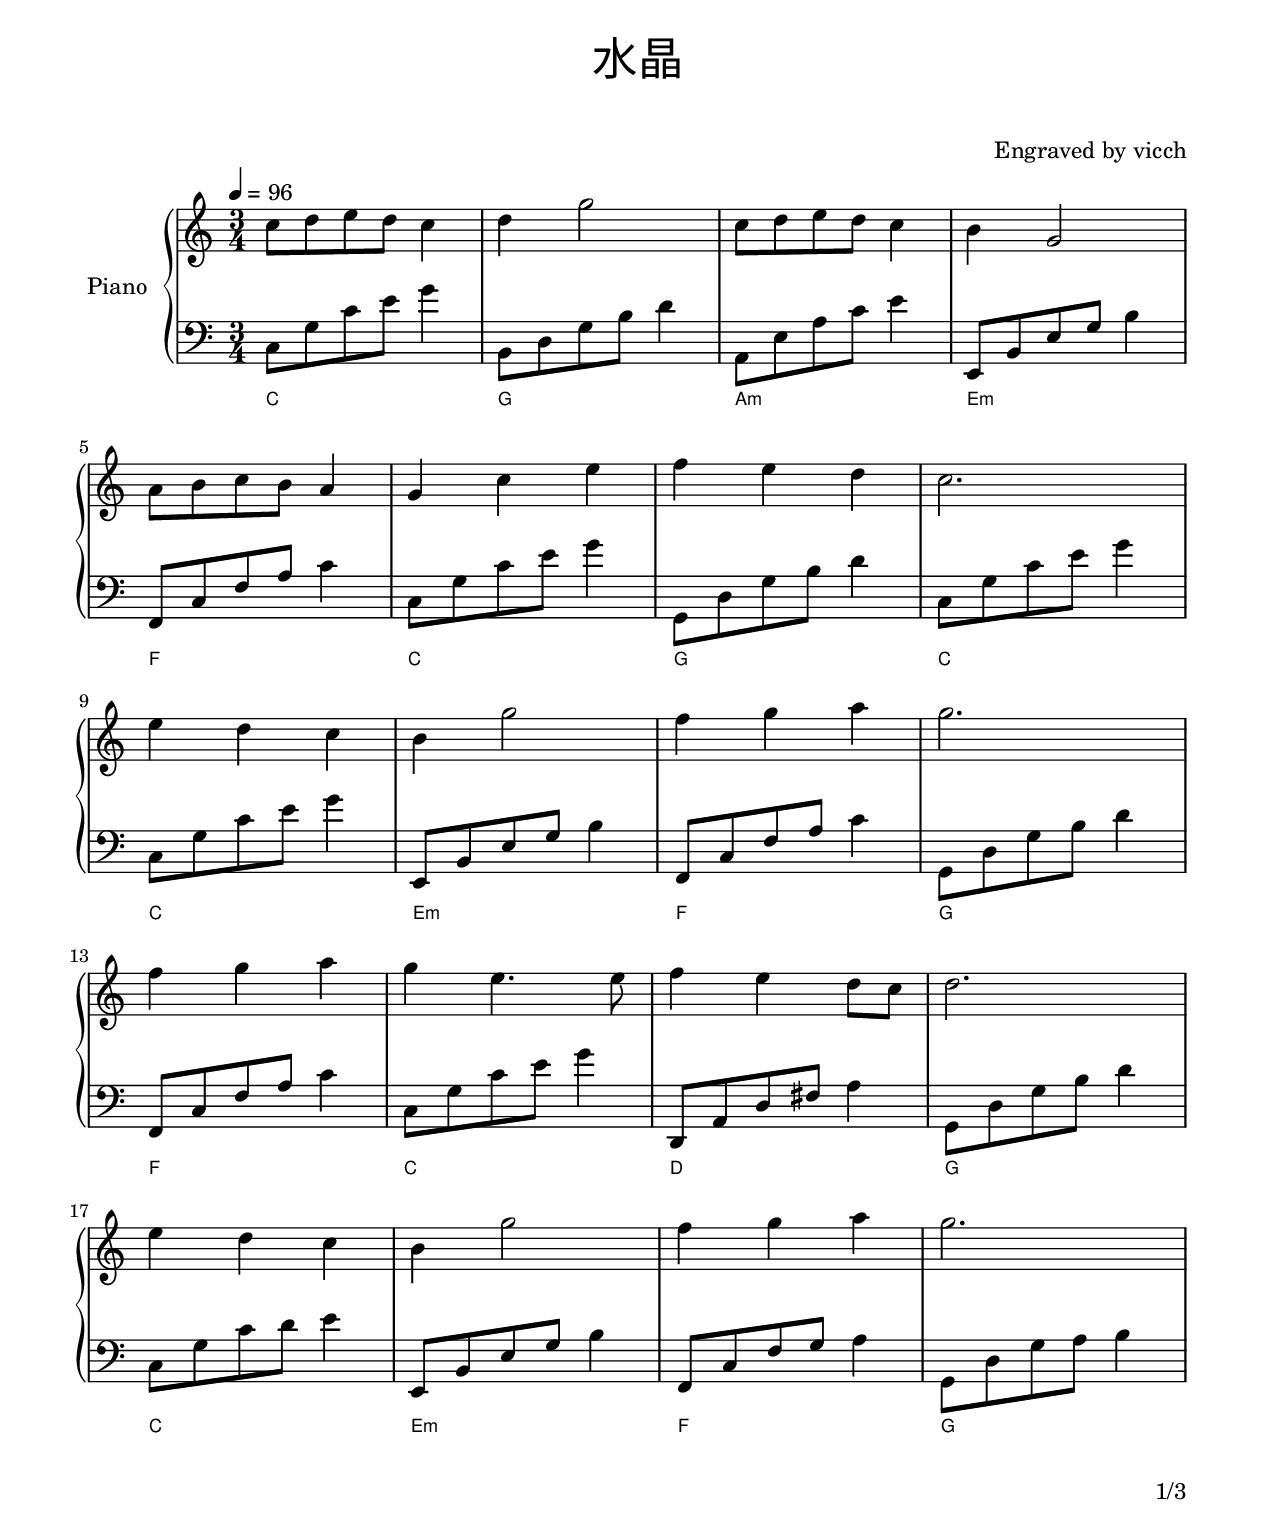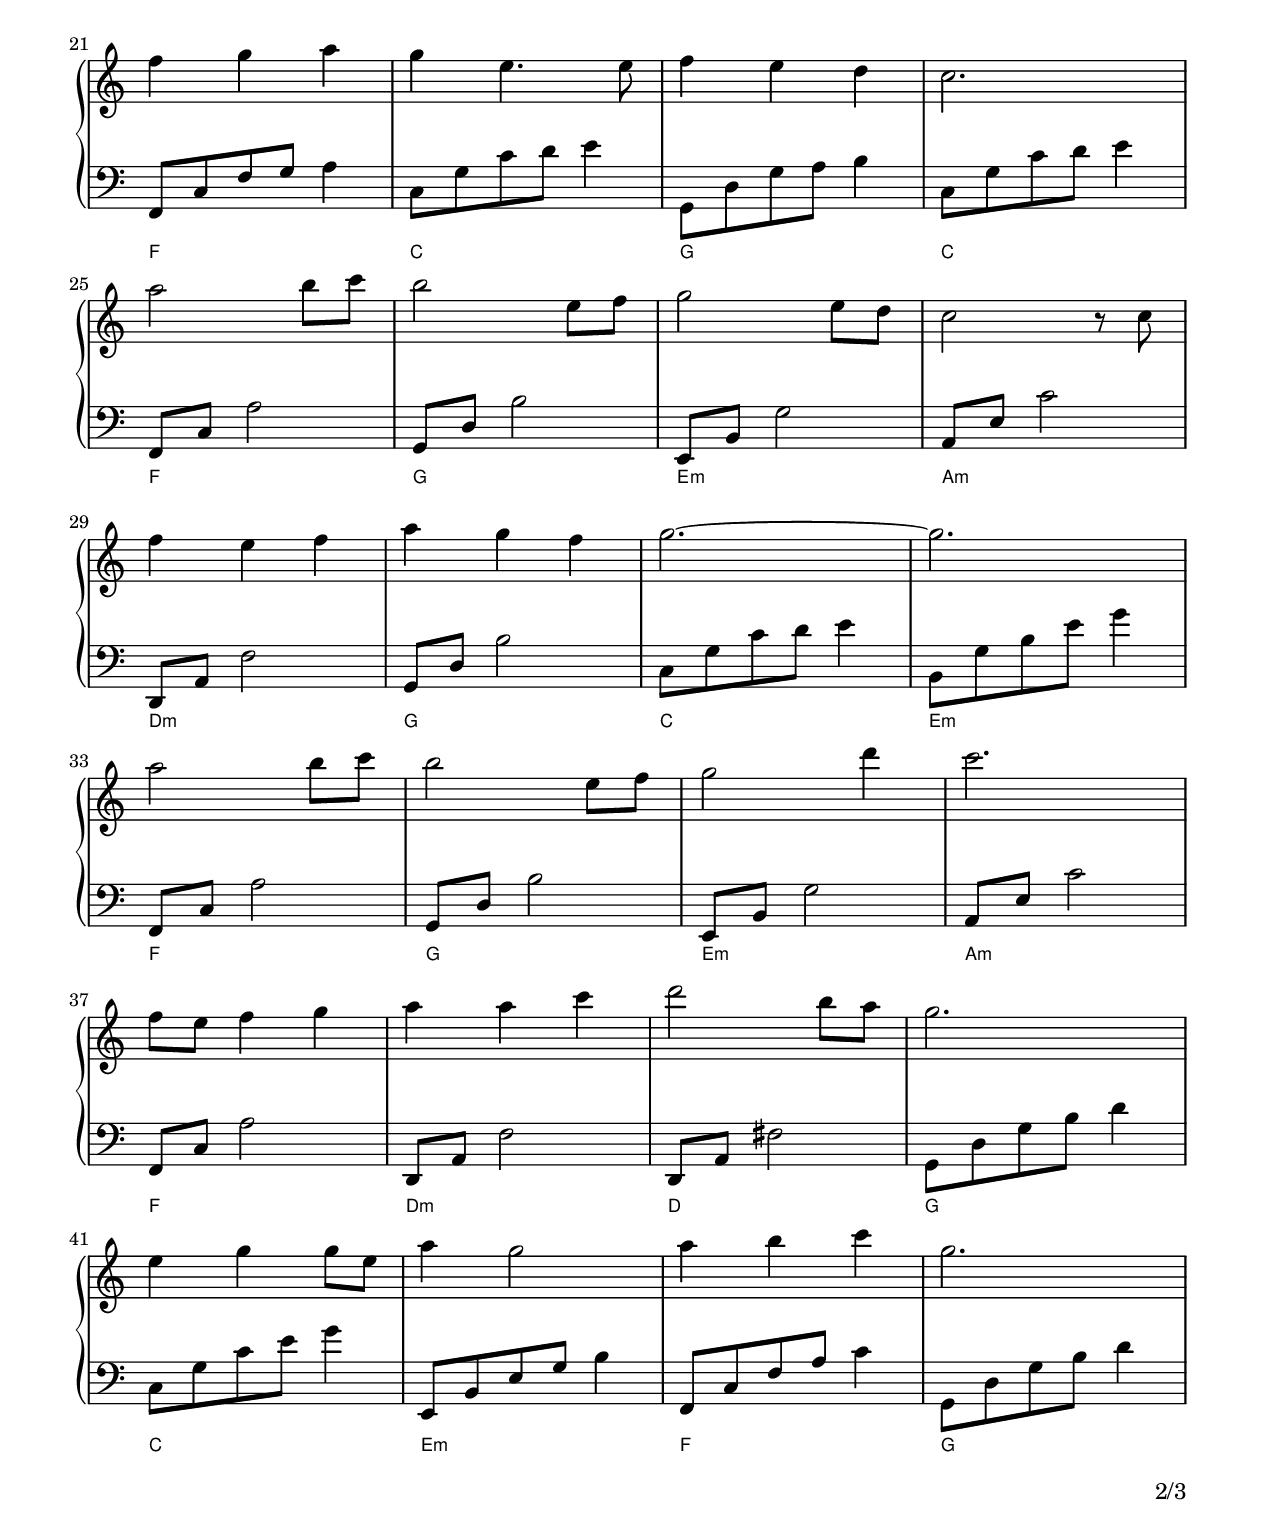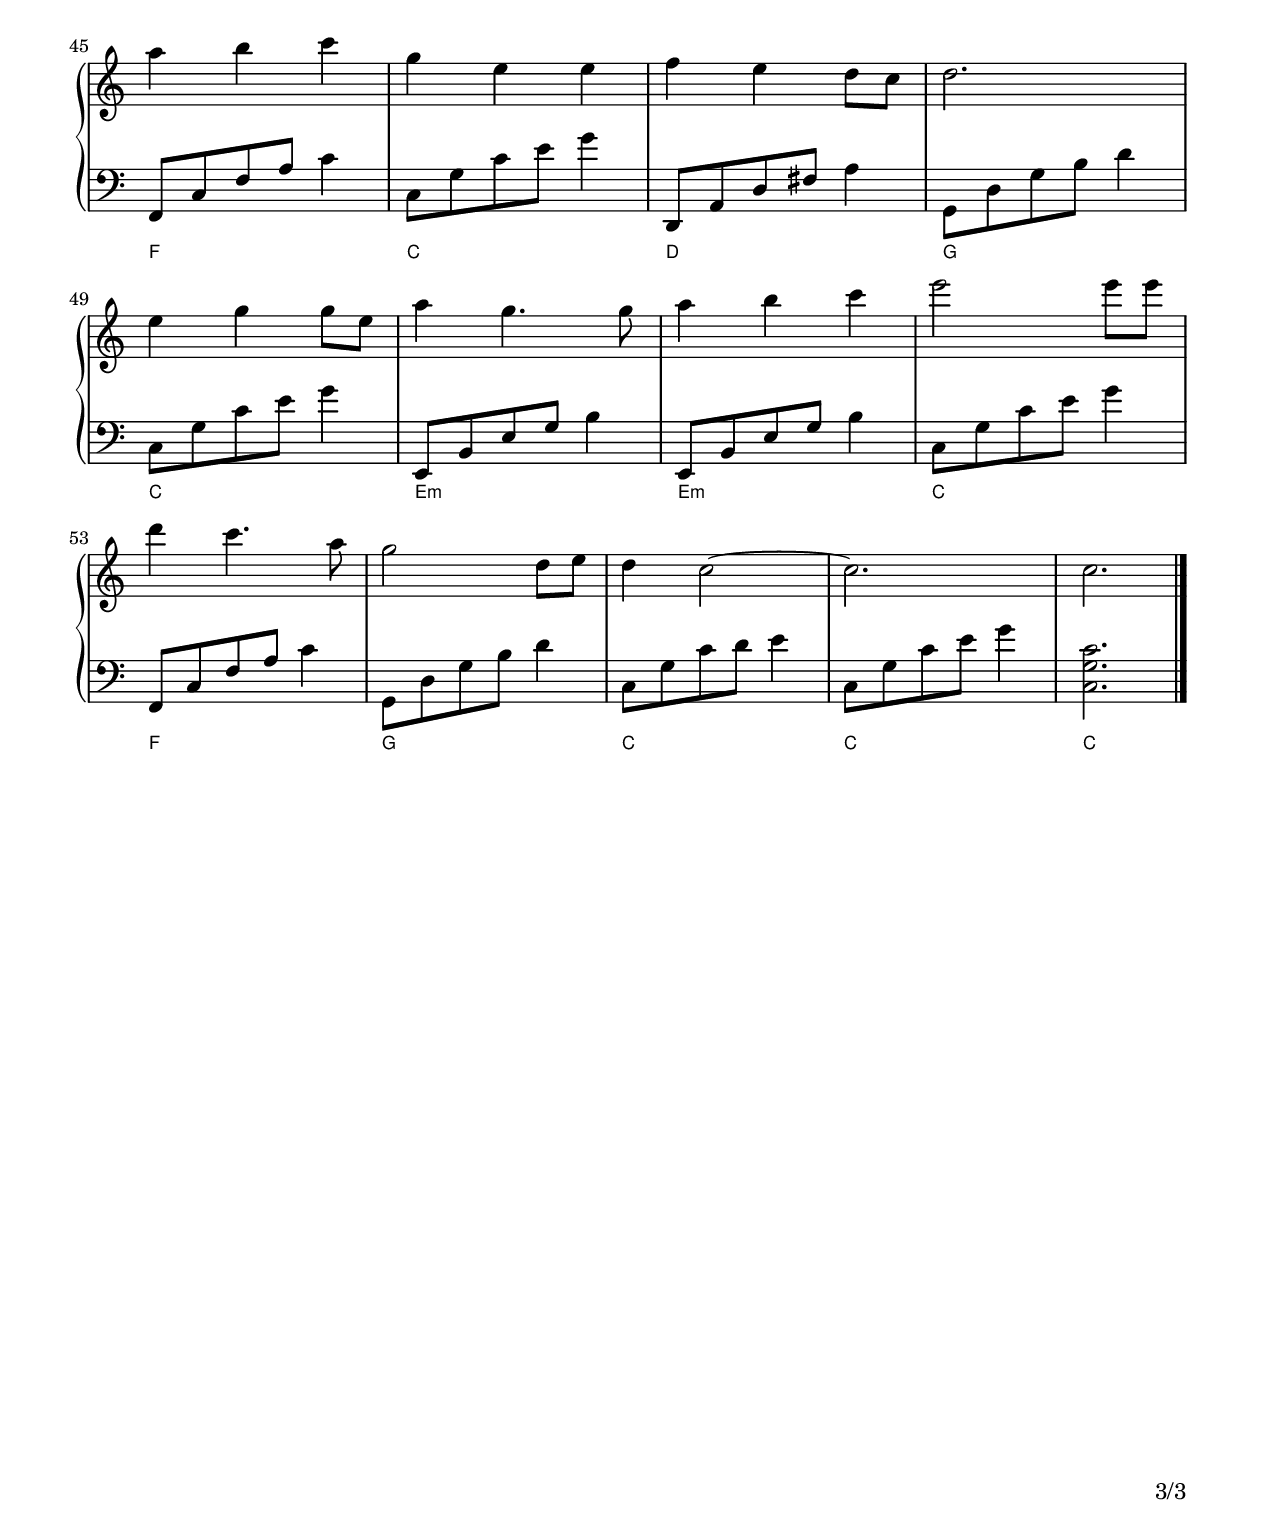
\version "2.24.3"

#(define title      "水晶")
#(define title-font "FangSong")
#(define sequence   "EveryonePiano 313")
#(define total-page 3)

\include "../base.ly"

\markup \vspace #1.5

Ci   = { c8  g8  c'8 e'8 g'4 }
Cii  = { c8  g8  c'8 d'8 e'4 }
Di   = { d,8 a,8 d8  fs8 a4  }
Emi  = { e,8 b,8 e8  g8  b4  }
Emii = { b,8 g8  b8  e'8 g'4 }
Fi   = { f,8 c8  f8  a8  c'4 }
Fii  = { f,8 c8  f8  g8  a4  }
Gi   = { g,8 d8  g8  b8  d'4 }
Gii  = { b,8 d8  g8  b8  d'4 }
Giii = { g,8 d8  g8  a8  b4  }
Ami  = { a,8 e8  a8  c'8 e'4 }

Dm    = { d,8 a,8 f2  }
Dii   = { d,8 a,8 fs2 }
Emiii = { e,8 b,8 g2  }
Fiii  = { f,8 c8  a2  }
Giv   = { g,8 d8  b2  }
Amii  = { a,8 e8  c'2 }

\score {
  \new PianoStaff \with {
    instrumentName = "Piano"
  } <<
    \new Staff {
      \tempo 4 = 96
      \clef treble
      \key c \major
      \time 3/4
      
      c''8 d''8 e''8 d''8 c''4 | d''4 g''2      | c''8 d''8 e''8 d''8 c''4 | b'4 g'2 | \break
      a'8  b'8  c''8 b'8  a'4  | g'4  c''4 e''4 | f''4      e''4      d''4 | c''2.   | \break
      
      e''4 d''4 c''4 | b'4  g''2       | f''4 g''4 a''4      | g''2. | \break
      f''4 g''4 a''4 | g''4 e''4. e''8 | f''4 e''4 d''8 c''8 | d''2. | \break
      e''4 d''4 c''4 | b'4  g''2       | f''4 g''4 a''4      | g''2. | \break
      f''4 g''4 a''4 | g''4 e''4. e''8 | f''4 e''4 d''4      | c''2. | \break
      
      a''2      b''8 c'''8 | b''2      e''8 f''8 | g''2  e''8 d''8 | c''2 r8 c''8 | \break
      f''4 e''4 f''4       | a''4 g''4 f''4      | g''2.~          | g''2.        | \break
      a''2      b''8 c'''8 | b''2      e''8 f''8 | g''2  d'''4     | c'''2.       | \break
      f''8 e''8 f''4 g''4  | a''4 a''4 c'''4     | d'''2 b''8 a''8 | g''2.        | \break
      
      e''4  g''4 g''8 e''8 | a''4 g''2            | a''4 b''4 c'''4     | g''2.             | \break
      a''4  b''4 c'''4     | g''4 e''4  e''4      | f''4 e''4 d''8 c''8 | d''2.             | \break
      e''4  g''4 g''8 e''8 | a''4 g''4. g''8      | a''4 b''4 c'''4     | e'''2 e'''8 e'''8 | \break
      d'''4 c'''4.    a''8 | g''2       d''8 e''8 | d''4 c''2~          | c''2.             | c''2. | \bar "|."
    }
    \new Staff {
      \clef bass
      \key c \major
      \time 3/4
      
      \Ci | \Gii | \Ami | \Emi |
      \Fi | \Ci  | \Gi  | \Ci  |
      
      \Ci  | \Emi | \Fi   | \Gi   |
      \Fi  | \Ci  | \Di   | \Gi   |
      \Cii | \Emi | \Fii  | \Giii |
      \Fii | \Cii | \Giii | \Cii  |
      
      \Fiii | \Giv | \Emiii | \Amii |
      \Dm   | \Giv | \Cii   | \Emii |
      \Fiii | \Giv | \Emiii | \Amii |
      \Fiii | \Dm  | \Dii   | \Gi   |
      
      \Ci | \Emi | \Fi  | \Gi |
      \Fi | \Ci  | \Di  | \Gi |
      \Ci | \Emi | \Emi | \Ci |
      \Fi | \Gi  | \Cii | \Ci | <c g c'>2. |
    }
    \chords {

      c2. | g2. | a2.:m | e2.:m |
      f2. | c2. | g2.   | c2.   |
      
      c2. | e2.:m | f2. | g2. |
      f2. | c2.   | d2. | g2. |
      c2. | e2.:m | f2. | g2. |
      f2. | c2.   | g2. | c2. |
      
      f2.   | g2.   | e2.:m | a2.:m |
      d2.:m | g2.   | c2.   | e2.:m |
      f2.   | g2.   | e2.:m | a2.:m |
      f2.   | d2.:m | d2.   | g2.   |
      
      c2. | e2.:m | f2.   | g2. |
      f2. | c2.   | d2.   | g2. |
      c2. | e2.:m | e2.:m | c2. |
      f2. | g2.   | c2.   | c2. | c2. |
    }
  >>
  \layout {}
}

\score {
  \new PianoStaff \with {
    instrumentName = "Piano"
  } <<
    \new Staff {
      \tempo 4 = 96
      \clef treble
      \key c \major
      \time 3/4
      
      c''8 d''8 e''8 d''8 c''4 | d''4 g''2      | c''8 d''8 e''8 d''8 c''4 | b'4 g'2 | \break
      a'8  b'8  c''8 b'8  a'4  | g'4  c''4 e''4 | f''4      e''4      d''4 | c''2.   | \break
      
      e''4 d''4 c''4 | b'4  g''2       | f''4 g''4 a''4      | g''2. | \break
      f''4 g''4 a''4 | g''4 e''4. e''8 | f''4 e''4 d''8 c''8 | d''2. | \break
      e''4 d''4 c''4 | b'4  g''2       | f''4 g''4 a''4      | g''2. | \break
      f''4 g''4 a''4 | g''4 e''4. e''8 | f''4 e''4 d''4      | c''2. | \break
      
      a''2      b''8 c'''8 | b''2      e''8 f''8 | g''2  e''8 d''8 | c''2 r8 c''8 | \break
      f''4 e''4 f''4       | a''4 g''4 f''4      | g''2.~            g''2.        | \break
      a''2      b''8 c'''8 | b''2      e''8 f''8 | g''2  d'''4     | c'''2.       | \break
      f''8 e''8 f''4 g''4  | a''4 a''4 c'''4     | d'''2 b''8 a''8 | g''2.        | \break
      
      e''4  g''4 g''8 e''8 | a''4 g''2            | a''4 b''4 c'''4     | g''2.             | \break
      a''4  b''4 c'''4     | g''4 e''4  e''4      | f''4 e''4 d''8 c''8 | d''2.             | \break
      e''4  g''4 g''8 e''8 | a''4 g''4. g''8      | a''4 b''4 c'''4     | e'''2 e'''8 e'''8 | \break
      d'''4 c'''4.    a''8 | g''2       d''8 e''8 | d''4 c''2~            c''2.             | c''2. | \bar "|."
    }
    \new Staff {
      \clef bass
      \key c \major
      \time 3/4
      
      \Ci | \Gii | \Ami | \Emi |
      \Fi | \Ci  | \Gi  | \Ci  |
      
      \Ci  | \Emi | \Fi   | \Gi   |
      \Fi  | \Ci  | \Di   | \Gi   |
      \Cii | \Emi | \Fii  | \Giii |
      \Fii | \Cii | \Giii | \Cii  |
      
      \Fiii | \Giv | \Emiii | \Amii |
      \Dm   | \Giv | \Cii   | \Emii |
      \Fiii | \Giv | \Emiii | \Amii |
      \Fiii | \Dm  | \Dii   | \Gi   |
      
      \Ci | \Emi | \Fi  | \Gi |
      \Fi | \Ci  | \Di  | \Gi |
      \Ci | \Emi | \Emi | \Ci |
      \Fi | \Gi  | \Cii | \Ci | <c g c'>2. |
    }
  >>
  \midi {}
}
